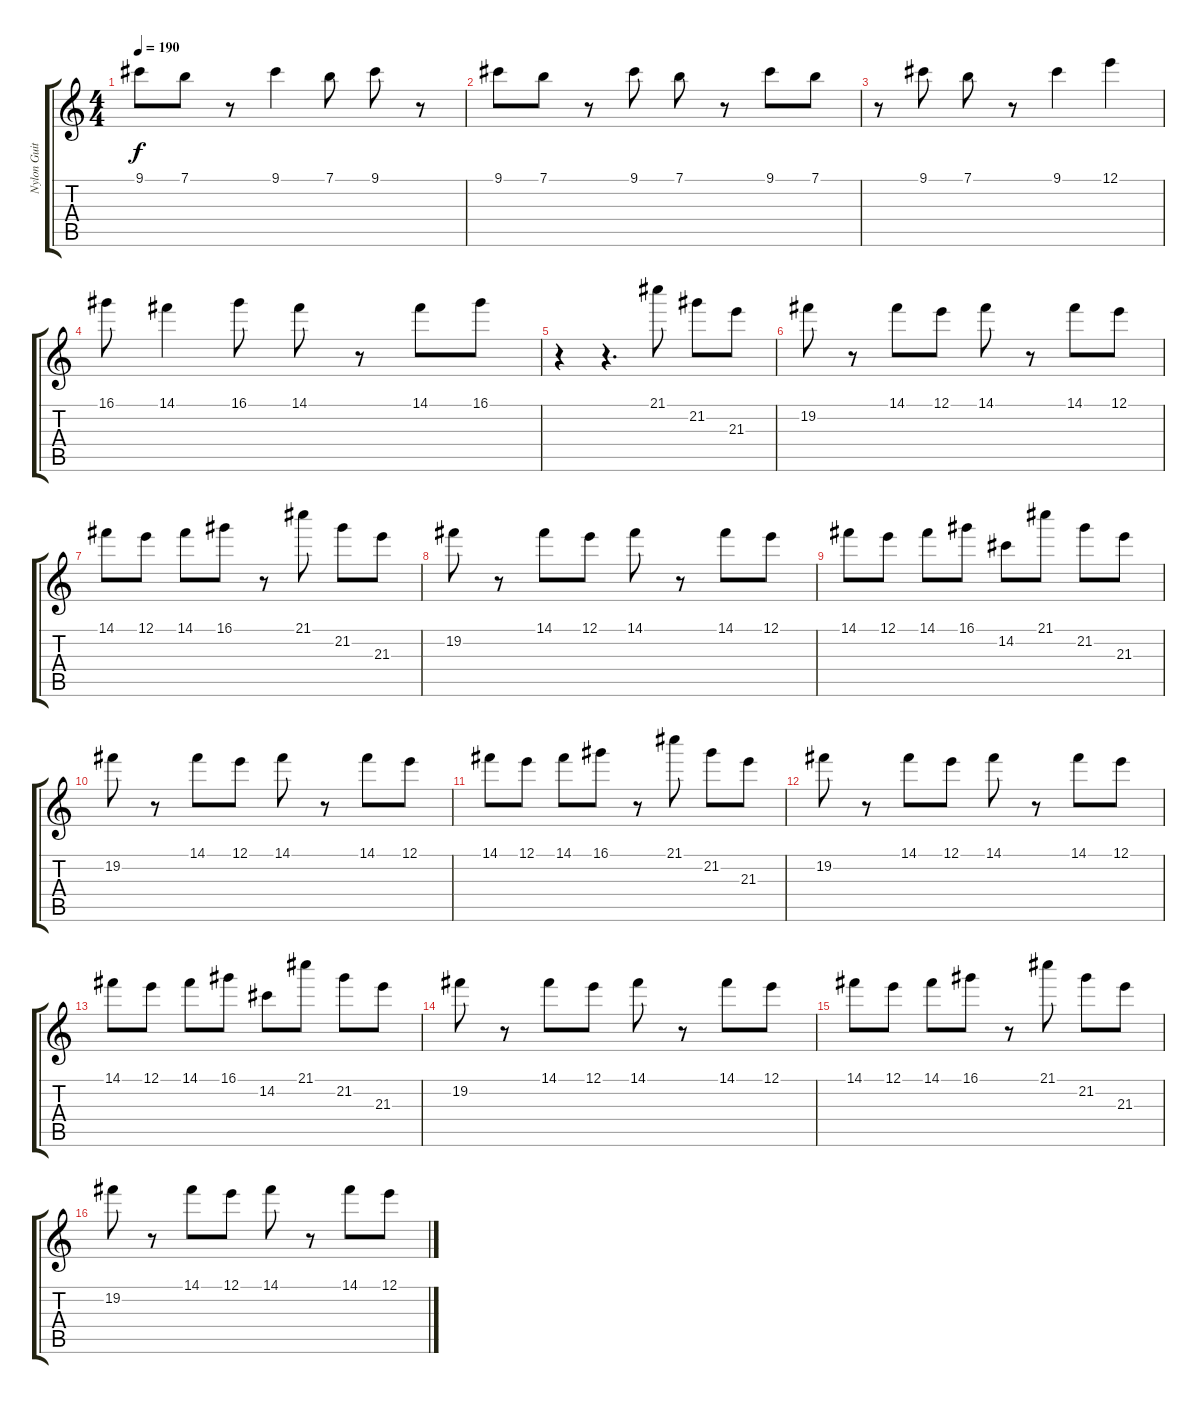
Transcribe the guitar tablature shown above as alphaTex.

\track ("Nylon Guitar" "Nylon Guit") {instrument distortionguitar}
\staff {score tabs}
\tuning (E4 B3 G3 D3 A2 E2) {hide}
\ts (4 4)
\tempo 190
\clef g2
\ks c
9.1.8{dy f} 7.1.8 r.8 9.1.4 7.1.8 9.1.8 r.8 |
9.1.8 7.1.8 r.8 9.1.8 7.1.8 r.8 9.1.8 7.1.8 |
r.8 9.1.8 7.1.8 r.8 9.1.4 12.1.4 |
16.1.8 14.1.4 16.1.8 14.1.8 r.8 14.1.8 16.1.8 |
r.4 r.4{d} 21.1.8 21.2.8 21.3.8 |
19.2.8 r.8 14.1.8 12.1.8 14.1.8 r.8 14.1.8 12.1.8 |
14.1.8 12.1.8 14.1.8 16.1.8 r.8 21.1.8 21.2.8 21.3.8 |
19.2.8 r.8 14.1.8 12.1.8 14.1.8 r.8 14.1.8 12.1.8 |
14.1.8 12.1.8 14.1.8 16.1.8 14.2.8 21.1.8 21.2.8 21.3.8 |
19.2.8 r.8 14.1.8 12.1.8 14.1.8 r.8 14.1.8 12.1.8 |
14.1.8 12.1.8 14.1.8 16.1.8 r.8 21.1.8 21.2.8 21.3.8 |
19.2.8 r.8 14.1.8 12.1.8 14.1.8 r.8 14.1.8 12.1.8 |
14.1.8 12.1.8 14.1.8 16.1.8 14.2.8 21.1.8 21.2.8 21.3.8 |
19.2.8 r.8 14.1.8 12.1.8 14.1.8 r.8 14.1.8 12.1.8 |
14.1.8 12.1.8 14.1.8 16.1.8 r.8 21.1.8 21.2.8 21.3.8 |
19.2.8 r.8 14.1.8 12.1.8 14.1.8 r.8 14.1.8 12.1.8
